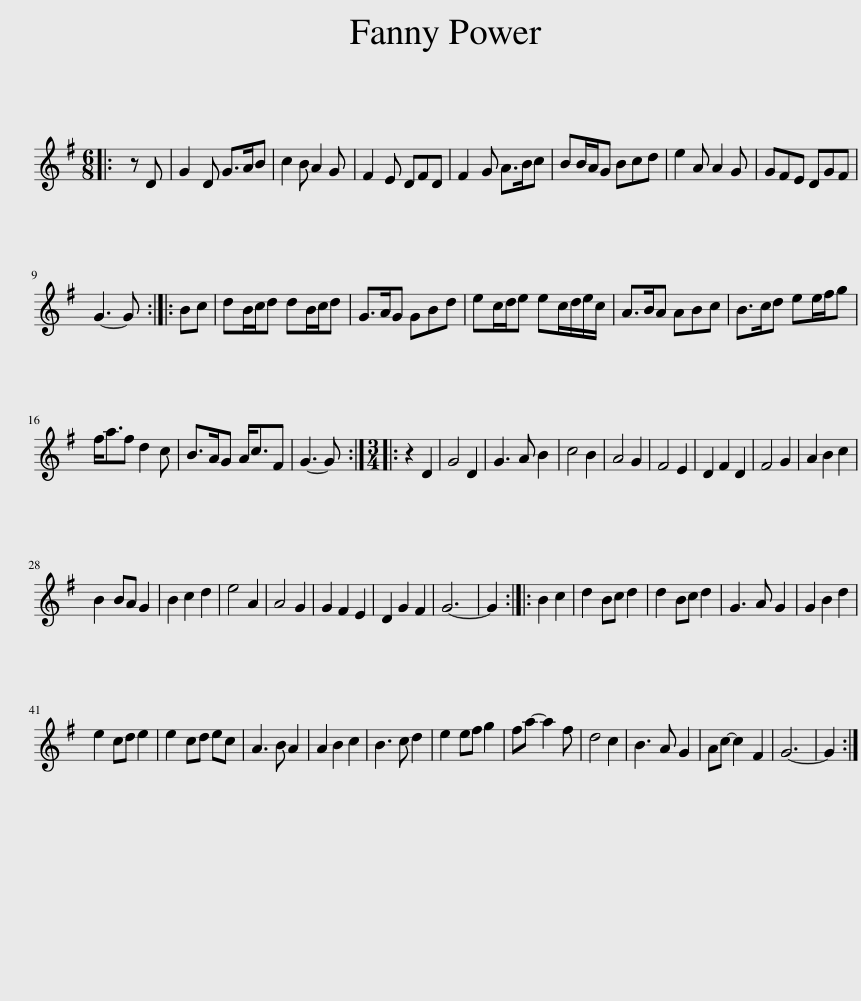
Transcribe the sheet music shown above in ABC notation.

X:1
L:1/8
M:6/8
I:linebreak $
K:G
V:1 treble
V:1
|: z D | G2 D G>AB | c2 B A2 G | F2 E DFD | F2 G A>Bc | %5
 BB/A/G Bcd | e2 A A2 G | GFE DGF |$ G3- G :: Bc | %10
 dB/c/d dB/c/d | G>AG GBd | ec/d/e ec/d/e/c/ | A>BA ABc | B>cd ee/f/g |$ %15
 f<af d2 c | B>AG A<cF | G3- G ::[M:3/4] z2 D2 | G4 D2 | %20
 G3 A B2 | c4 B2 | A4 G2 | F4 E2 | D2 F2 D2 | %25
 F4 G2 | A2 B2 c2 |$ B2 BA G2 | B2 c2 d2 | e4 A2 | %30
 A4 G2 | G2 F2 E2 | D2 G2 F2 | G6- | G2 :: %35
 B2 c2 | d2 Bc d2 | d2 Bc d2 | G3 A G2 | G2 B2 d2 |$ %40
 e2 cd e2 | e2 cd ec | A3 B A2 | A2 B2 c2 | B3 c d2 | %45
 e2 ef g2 | fa- a2 f | d4 c2 | B3 A G2 | Ac- c2 F2 | %50
 G6- | G2 :| %52
